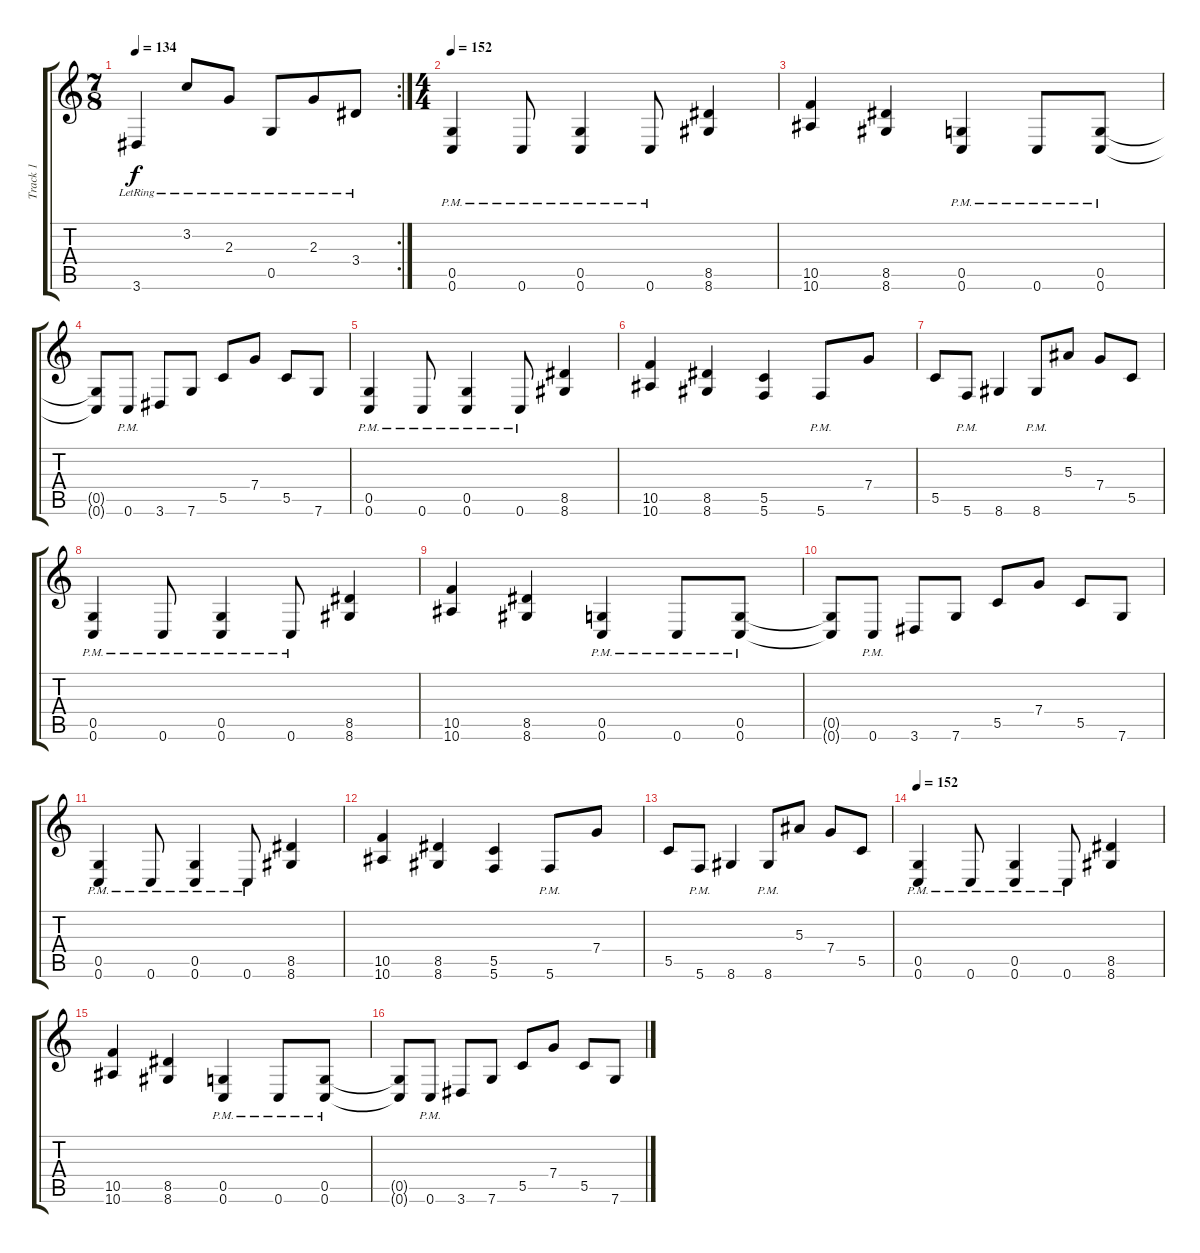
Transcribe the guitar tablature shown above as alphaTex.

\track ("Track 1" "Track 1") {instrument electricguitarjazz}
\staff {score tabs}
\tuning (D4 A3 F3 C3 G2 C2) {hide}
\rc 2
\ts (7 8)
\tempo 134
\clef g2
\ks c
3.6{lr}.4{dy f} 3.2{lr}.8 2.3{lr}.8 0.5{lr}.8 2.3{lr}.8 3.4{lr}.8 |
\ts (4 4)
\tempo 152
(0.5{pm} 0.6{pm}).4{instrument overdrivenguitar} 0.6{pm}.8 (0.5{pm} 0.6{pm}).4 0.6{pm}.8 (8.5 8.6).4 |
(10.5 10.6).4 (8.5 8.6).4 (0.5{pm} 0.6{pm}).4 0.6{pm}.8 (0.5{pm} 0.6{pm}).8 |
(0.5{t} 0.6{t}).8 0.6{pm}.8 3.6.8 7.6.8 5.5.8 7.4.8 5.5.8 7.6.8 |
(0.5{pm} 0.6{pm}).4 0.6{pm}.8 (0.5{pm} 0.6{pm}).4 0.6{pm}.8 (8.5 8.6).4 |
(10.5 10.6).4 (8.5 8.6).4 (5.5 5.6).4 5.6{pm}.8 7.4.8 |
5.5.8 5.6{pm}.8 8.6.4 8.6{pm}.8 5.3.8 7.4.8 5.5.8 |
(0.5{pm} 0.6{pm}).4 0.6{pm}.8 (0.5{pm} 0.6{pm}).4 0.6{pm}.8 (8.5 8.6).4 |
(10.5 10.6).4 (8.5 8.6).4 (0.5{pm} 0.6{pm}).4 0.6{pm}.8 (0.5{pm} 0.6{pm}).8 |
(0.5{t} 0.6{t}).8 0.6{pm}.8 3.6.8 7.6.8 5.5.8 7.4.8 5.5.8 7.6.8 |
(0.5{pm} 0.6{pm}).4 0.6{pm}.8 (0.5{pm} 0.6{pm}).4 0.6{pm}.8 (8.5 8.6).4 |
(10.5 10.6).4 (8.5 8.6).4 (5.5 5.6).4 5.6{pm}.8 7.4.8 |
5.5.8 5.6{pm}.8 8.6.4 8.6{pm}.8 5.3.8 7.4.8 5.5.8 |
\tempo 152
(0.5{pm} 0.6{pm}).4{instrument overdrivenguitar} 0.6{pm}.8 (0.5{pm} 0.6{pm}).4 0.6{pm}.8 (8.5 8.6).4 |
(10.5 10.6).4 (8.5 8.6).4 (0.5{pm} 0.6{pm}).4 0.6{pm}.8 (0.5{pm} 0.6{pm}).8 |
(0.5{t} 0.6{t}).8 0.6{pm}.8 3.6.8 7.6.8 5.5.8 7.4.8 5.5.8 7.6.8
